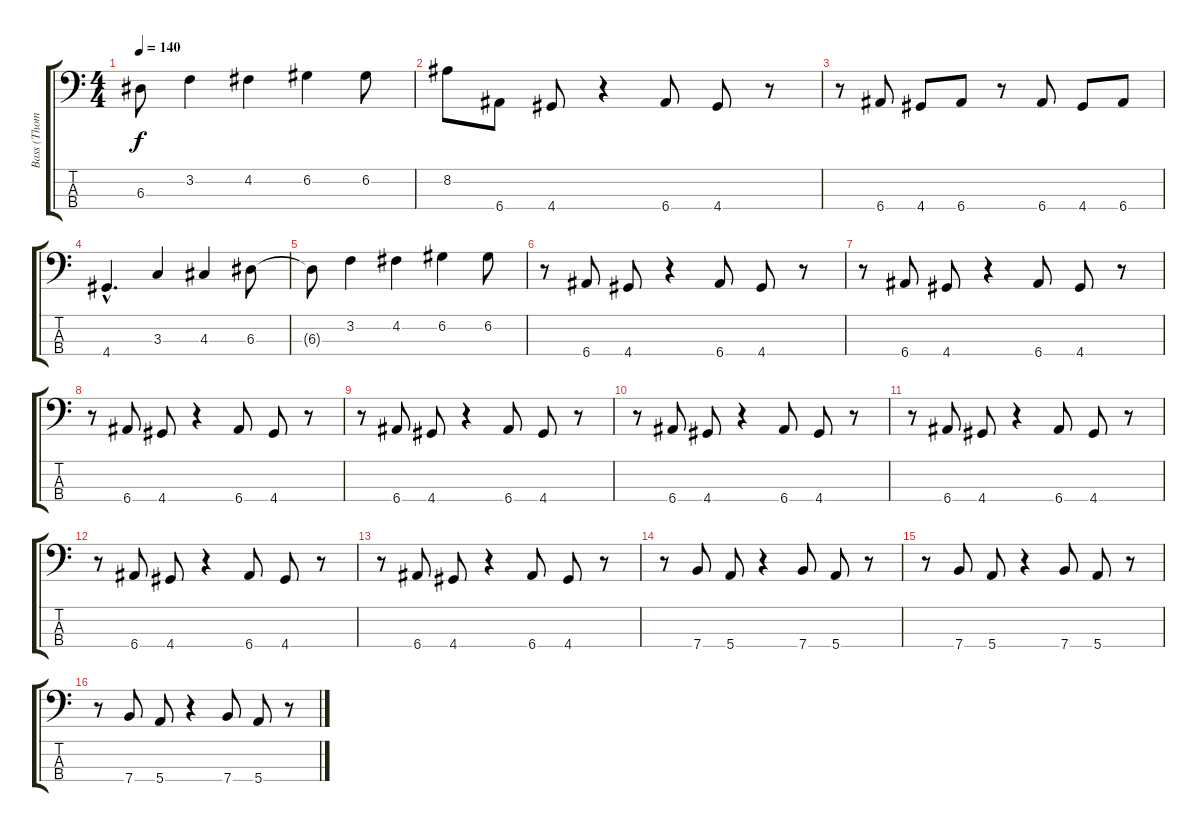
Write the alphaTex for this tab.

\track ("Bass (Thompson)" "Bass (Thom") {instrument electricbassfinger}
\staff {score tabs}
\tuning (G2 D2 A1 E1) {hide}
\ts (4 4)
\tempo 140
\clef f4
\ks c
6.3{t}.8{dy f} 3.2.4 4.2.4 6.2.4 6.2.8 |
8.2.8 6.4.8 4.4.8 r.4 6.4.8 4.4.8 r.8 |
r.8 6.4.8 4.4.8 6.4.8 r.8 6.4.8 4.4.8 6.4.8 |
4.4{hac}.4{d} 3.3.4 4.3.4 6.3.8 |
6.3{t}.8 3.2.4 4.2.4 6.2.4 6.2.8 |
r.8 6.4.8 4.4.8 r.4 6.4.8 4.4.8 r.8 |
r.8 6.4.8 4.4.8 r.4 6.4.8 4.4.8 r.8 |
r.8 6.4.8 4.4.8 r.4 6.4.8 4.4.8 r.8 |
r.8 6.4.8 4.4.8 r.4 6.4.8 4.4.8 r.8 |
r.8 6.4.8 4.4.8 r.4 6.4.8 4.4.8 r.8 |
r.8 6.4.8 4.4.8 r.4 6.4.8 4.4.8 r.8 |
r.8 6.4.8 4.4.8 r.4 6.4.8 4.4.8 r.8 |
r.8 6.4.8 4.4.8 r.4 6.4.8 4.4.8 r.8 |
r.8 7.4.8 5.4.8 r.4 7.4.8 5.4.8 r.8 |
r.8 7.4.8 5.4.8 r.4 7.4.8 5.4.8 r.8 |
r.8 7.4.8 5.4.8 r.4 7.4.8 5.4.8 r.8
